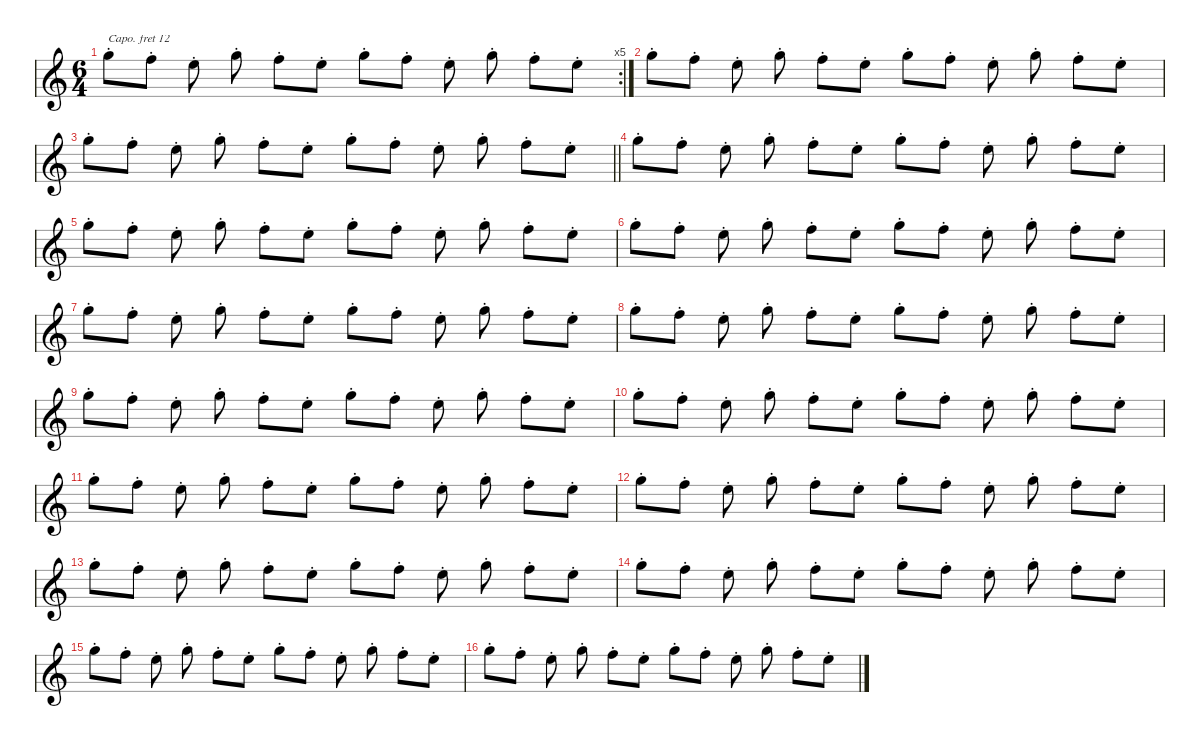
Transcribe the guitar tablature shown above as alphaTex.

\defaultSystemsLayout 4
\hideDynamics
\bracketExtendMode nobrackets
\singleTrackTrackNamePolicy hidden
\multiTrackTrackNamePolicy hidden
\firstSystemTrackNameMode fullname
\firstSystemTrackNameOrientation horizontal
\otherSystemsTrackNameOrientation horizontal
\track ("Flute" "picc.") {instrument piccolo}
\staff {score}
\capo 12
\tuning (E4 C4 G3 C3 G2 C2)
\rc 5
\ts (6 4)
\tempo (97 hide)
\clef g2
\ks c
7.2{st}.8{dy f beam Down} 5.2{st}.8{beam Down} 4.2{st}.8{beam Down beam split} 7.2{st}.8{beam Down} 5.2{st}.8{beam Down} 4.2{st}.8{beam Down} 7.2{st}.8{beam Down} 5.2{st}.8{beam Down} 4.2{st}.8{beam Down beam split} 7.2{st}.8{beam Down} 5.2{st}.8{beam Down} 4.2{st}.8{beam Down} |
\tempo (98 hide)
7.2{st}.8{beam Down} 5.2{st}.8{beam Down} 4.2{st}.8{beam Down beam split} 7.2{st}.8{beam Down} 5.2{st}.8{beam Down} 4.2{st}.8{beam Down} 7.2{st}.8{beam Down} 5.2{st}.8{beam Down} 4.2{st}.8{beam Down beam split} 7.2{st}.8{beam Down} 5.2{st}.8{beam Down} 4.2{st}.8{beam Down} |
\tempo (97 hide)
\barLineRight lightlight
7.2{st}.8{beam Down} 5.2{st}.8{beam Down} 4.2{st}.8{beam Down beam split} 7.2{st}.8{beam Down} 5.2{st}.8{beam Down} 4.2{st}.8{beam Down} 7.2{st}.8{beam Down} 5.2{st}.8{beam Down} 4.2{st}.8{beam Down beam split} 7.2{st}.8{beam Down} 5.2{st}.8{beam Down} 4.2{st}.8{beam Down} |
\tempo (98 hide)
7.2{st}.8{beam Down} 5.2{st}.8{beam Down} 4.2{st}.8{beam Down beam split} 7.2{st}.8{beam Down} 5.2{st}.8{beam Down} 4.2{st}.8{beam Down} 7.2{st}.8{beam Down} 5.2{st}.8{beam Down} 4.2{st}.8{beam Down beam split} 7.2{st}.8{beam Down} 5.2{st}.8{beam Down} 4.2{st}.8{beam Down} |
7.2{st}.8{beam Down} 5.2{st}.8{beam Down} 4.2{st}.8{beam Down beam split} 7.2{st}.8{beam Down} 5.2{st}.8{beam Down} 4.2{st}.8{beam Down} 7.2{st}.8{beam Down} 5.2{st}.8{beam Down} 4.2{st}.8{beam Down beam split} 7.2{st}.8{beam Down} 5.2{st}.8{beam Down} 4.2{st}.8{beam Down} |
7.2{st}.8{beam Down} 5.2{st}.8{beam Down} 4.2{st}.8{beam Down beam split} 7.2{st}.8{beam Down} 5.2{st}.8{beam Down} 4.2{st}.8{beam Down} 7.2{st}.8{beam Down} 5.2{st}.8{beam Down} 4.2{st}.8{beam Down beam split} 7.2{st}.8{beam Down} 5.2{st}.8{beam Down} 4.2{st}.8{beam Down} |
7.2{st}.8{beam Down} 5.2{st}.8{beam Down} 4.2{st}.8{beam Down beam split} 7.2{st}.8{beam Down} 5.2{st}.8{beam Down} 4.2{st}.8{beam Down} 7.2{st}.8{beam Down} 5.2{st}.8{beam Down} 4.2{st}.8{beam Down beam split} 7.2{st}.8{beam Down} 5.2{st}.8{beam Down} 4.2{st}.8{beam Down} |
\tempo (97 hide)
7.2{st}.8{beam Down} 5.2{st}.8{beam Down} 4.2{st}.8{beam Down beam split} 7.2{st}.8{beam Down} 5.2{st}.8{beam Down} 4.2{st}.8{beam Down} 7.2{st}.8{beam Down} 5.2{st}.8{beam Down} 4.2{st}.8{beam Down beam split} 7.2{st}.8{beam Down} 5.2{st}.8{beam Down} 4.2{st}.8{beam Down} |
7.2{st}.8{beam Down} 5.2{st}.8{beam Down} 4.2{st}.8{beam Down beam split} 7.2{st}.8{beam Down} 5.2{st}.8{beam Down} 4.2{st}.8{beam Down} 7.2{st}.8{beam Down} 5.2{st}.8{beam Down} 4.2{st}.8{beam Down beam split} 7.2{st}.8{beam Down} 5.2{st}.8{beam Down} 4.2{st}.8{beam Down} |
7.2{st}.8{beam Down} 5.2{st}.8{beam Down} 4.2{st}.8{beam Down beam split} 7.2{st}.8{beam Down} 5.2{st}.8{beam Down} 4.2{st}.8{beam Down} 7.2{st}.8{beam Down} 5.2{st}.8{beam Down} 4.2{st}.8{beam Down beam split} 7.2{st}.8{beam Down} 5.2{st}.8{beam Down} 4.2{st}.8{beam Down} |
7.2{st}.8{beam Down} 5.2{st}.8{beam Down} 4.2{st}.8{beam Down beam split} 7.2{st}.8{beam Down} 5.2{st}.8{beam Down} 4.2{st}.8{beam Down} 7.2{st}.8{beam Down} 5.2{st}.8{beam Down} 4.2{st}.8{beam Down beam split} 7.2{st}.8{beam Down} 5.2{st}.8{beam Down} 4.2{st}.8{beam Down} |
\tempo (98 hide)
7.2{st}.8{beam Down} 5.2{st}.8{beam Down} 4.2{st}.8{beam Down beam split} 7.2{st}.8{beam Down} 5.2{st}.8{beam Down} 4.2{st}.8{beam Down} 7.2{st}.8{beam Down} 5.2{st}.8{beam Down} 4.2{st}.8{beam Down beam split} 7.2{st}.8{beam Down} 5.2{st}.8{beam Down} 4.2{st}.8{beam Down} |
7.2{st}.8{beam Down} 5.2{st}.8{beam Down} 4.2{st}.8{beam Down beam split} 7.2{st}.8{beam Down} 5.2{st}.8{beam Down} 4.2{st}.8{beam Down} 7.2{st}.8{beam Down} 5.2{st}.8{beam Down} 4.2{st}.8{beam Down beam split} 7.2{st}.8{beam Down} 5.2{st}.8{beam Down} 4.2{st}.8{beam Down} |
7.2{st}.8{beam Down} 5.2{st}.8{beam Down} 4.2{st}.8{beam Down beam split} 7.2{st}.8{beam Down} 5.2{st}.8{beam Down} 4.2{st}.8{beam Down} 7.2{st}.8{beam Down} 5.2{st}.8{beam Down} 4.2{st}.8{beam Down beam split} 7.2{st}.8{beam Down} 5.2{st}.8{beam Down} 4.2{st}.8{beam Down} |
7.2{st}.8{beam Down} 5.2{st}.8{beam Down} 4.2{st}.8{beam Down beam split} 7.2{st}.8{beam Down} 5.2{st}.8{beam Down} 4.2{st}.8{beam Down} 7.2{st}.8{beam Down} 5.2{st}.8{beam Down} 4.2{st}.8{beam Down beam split} 7.2{st}.8{beam Down} 5.2{st}.8{beam Down} 4.2{st}.8{beam Down} |
\tempo (97 hide)
7.2{st}.8{beam Down} 5.2{st}.8{beam Down} 4.2{st}.8{beam Down beam split} 7.2{st}.8{beam Down} 5.2{st}.8{beam Down} 4.2{st}.8{beam Down} 7.2{st}.8{beam Down} 5.2{st}.8{beam Down} 4.2{st}.8{beam Down beam split} 7.2{st}.8{beam Down} 5.2{st}.8{beam Down} 4.2{st}.8{beam Down}
